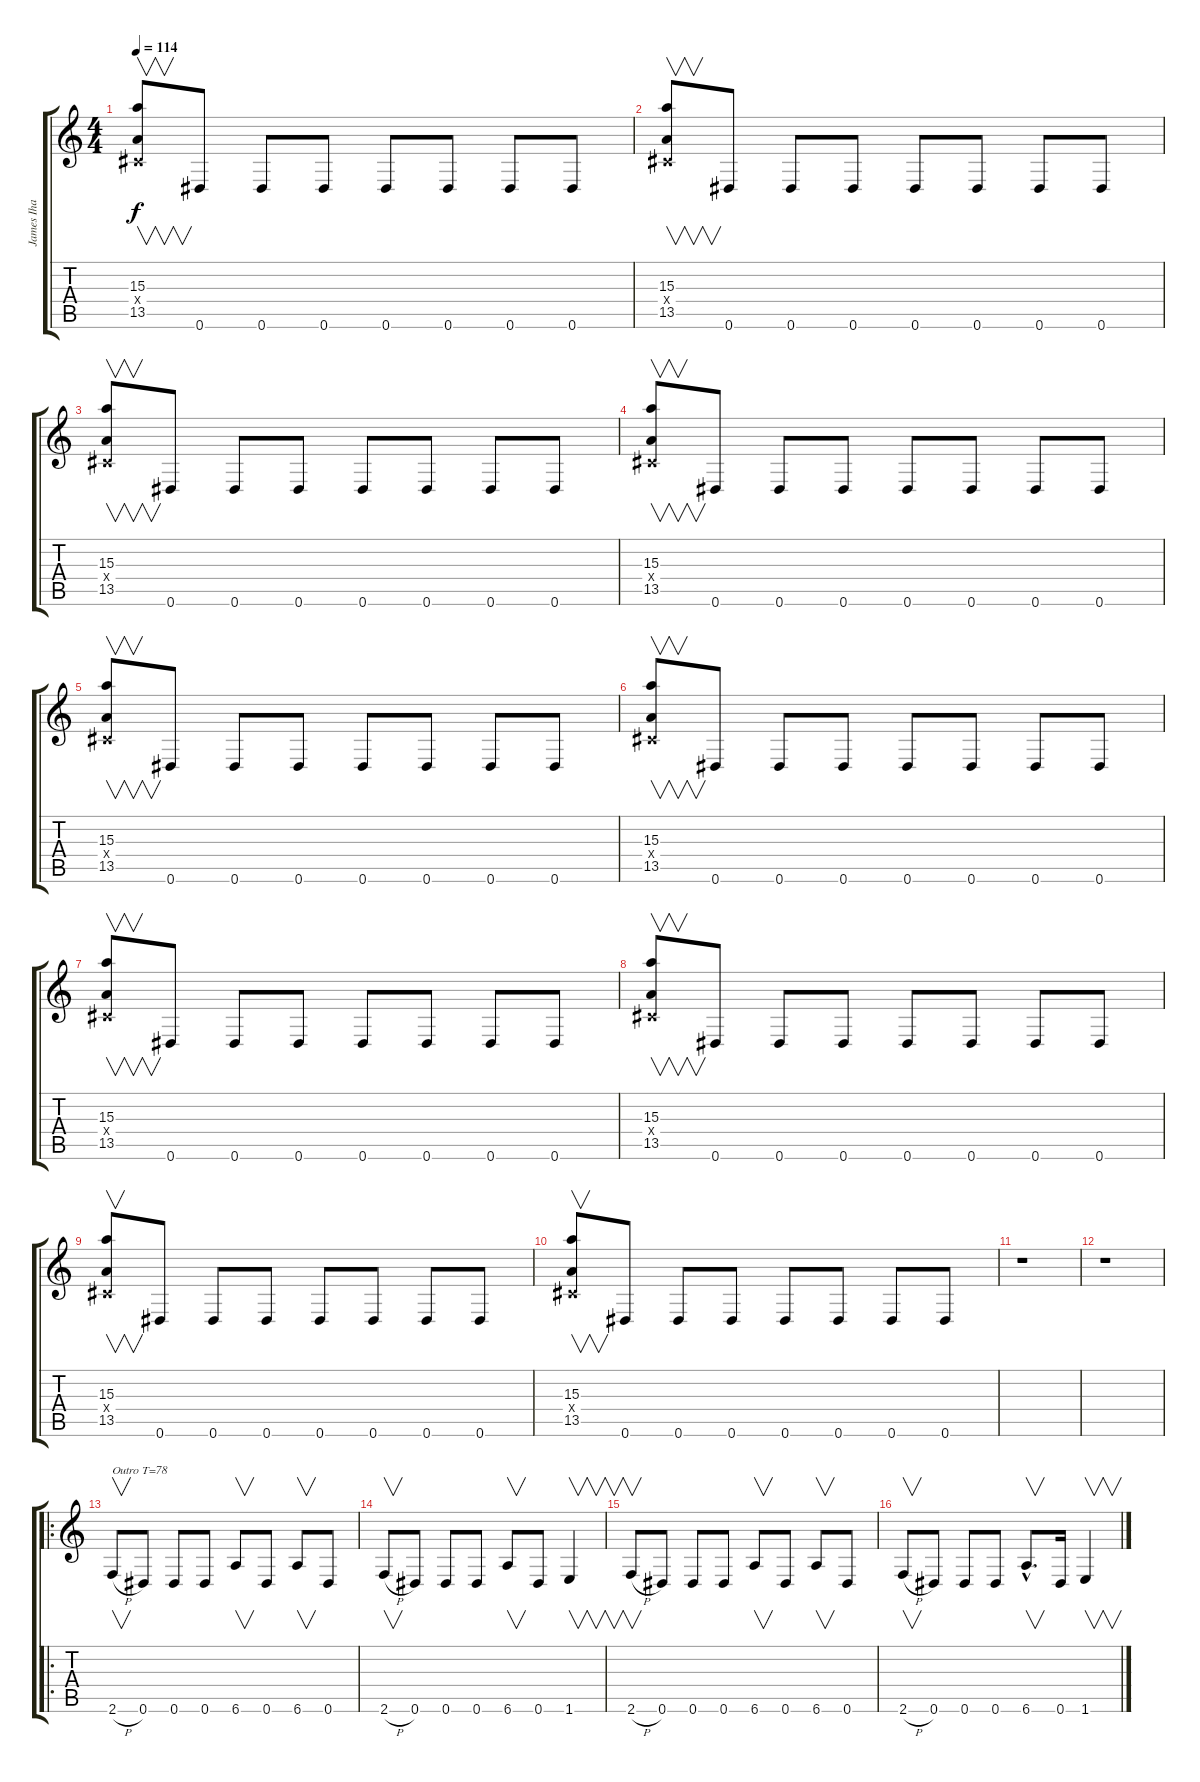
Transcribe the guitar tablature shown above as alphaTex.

\track ("James Iha" "James Iha") {instrument overdrivenguitar}
\staff {score tabs}
\tuning (Eb4 Bb3 Gb3 Db3 Ab2 Eb2) {hide}
\ts (4 4)
\tempo 114
\clef g2
\ks c
(15.3 0.4{x} 13.5).8{v dy f} 0.6.8 0.6.8 0.6.8 0.6.8 0.6.8 0.6.8 0.6.8 |
(15.3 0.4{x} 13.5).8{v} 0.6.8 0.6.8 0.6.8 0.6.8 0.6.8 0.6.8 0.6.8 |
(15.3 0.4{x} 13.5).8{v} 0.6.8 0.6.8 0.6.8 0.6.8 0.6.8 0.6.8 0.6.8 |
(15.3 0.4{x} 13.5).8{v} 0.6.8 0.6.8 0.6.8 0.6.8 0.6.8 0.6.8 0.6.8 |
(15.3 0.4{x} 13.5).8{v} 0.6.8 0.6.8 0.6.8 0.6.8 0.6.8 0.6.8 0.6.8 |
(15.3 0.4{x} 13.5).8{v} 0.6.8 0.6.8 0.6.8 0.6.8 0.6.8 0.6.8 0.6.8 |
(15.3 0.4{x} 13.5).8{v} 0.6.8 0.6.8 0.6.8 0.6.8 0.6.8 0.6.8 0.6.8 |
(15.3 0.4{x} 13.5).8{v} 0.6.8 0.6.8 0.6.8 0.6.8 0.6.8 0.6.8 0.6.8 |
(15.3 0.4{x} 13.5).8{v} 0.6.8 0.6.8 0.6.8 0.6.8 0.6.8 0.6.8 0.6.8 |
(15.3 0.4{x} 13.5).8{v} 0.6.8 0.6.8 0.6.8 0.6.8 0.6.8 0.6.8 0.6.8 |
r.1 |
r.1 |
\ro
2.6{h}.8{v txt "Outro T=78"} 0.6.8 0.6.8 0.6.8 6.6.8{v} 0.6.8 6.6.8{v} 0.6.8 |
2.6{h}.8{v} 0.6.8 0.6.8 0.6.8 6.6.8{v} 0.6.8 1.6.4{v} |
2.6{h}.8{v} 0.6.8 0.6.8 0.6.8 6.6.8{v} 0.6.8 6.6.8{v} 0.6.8 |
2.6{h}.8{v} 0.6.8 0.6.8 0.6.8 6.6{hac}.8{v d} 0.6.16 1.6.4{v}
